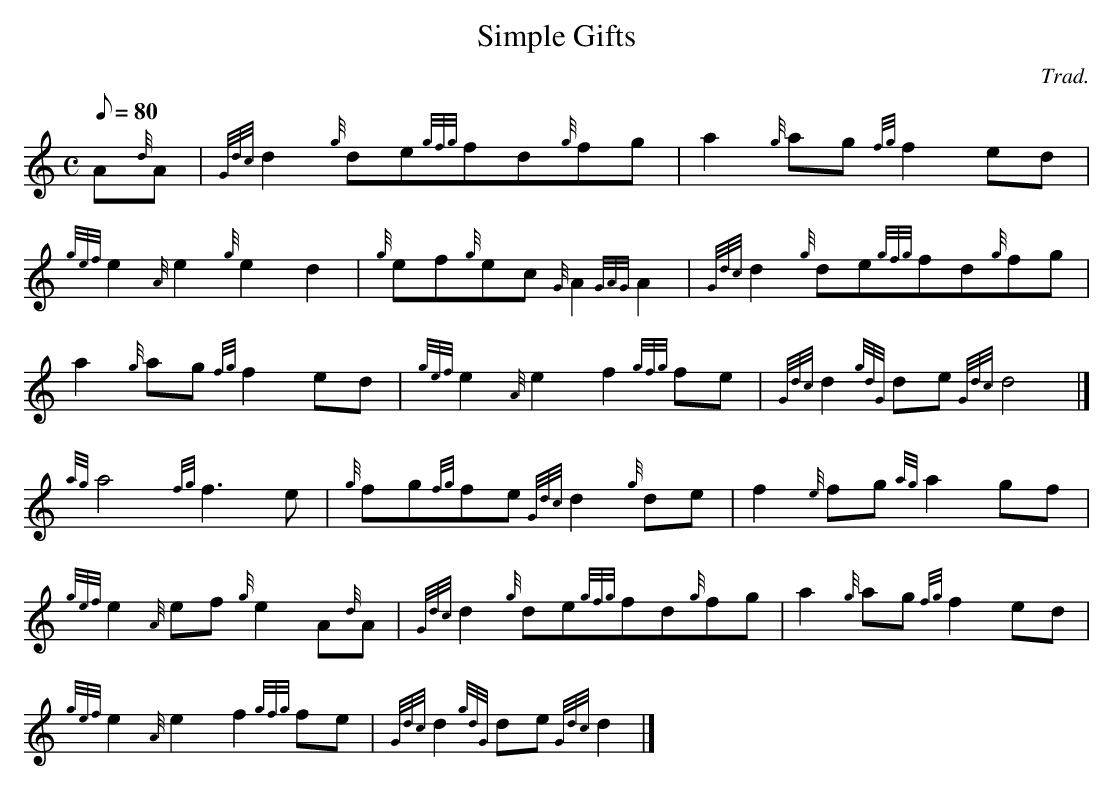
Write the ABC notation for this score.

X:1
T:Simple Gifts
M:C
L:1/8
Q:80
C:Trad.
K:HP
A{d}A | \
{Gdc}d2{g}de{gfg}fd{g}fg | \
a2{g}ag{fg}f2ed |
{gef}e2{A}e2{g}e2d2 | \
{g}ef{g}ec{G}A2{GAG}A2 | \
{Gdc}d2{g}de{gfg}fd{g}fg |
a2{g}ag{fg}f2ed | \
{gef}e2{A}e2f2{gfg}fe | \
{Gdc}d2{gdG}de{Gdc}d4|]
{ag}a4{fg}f3e | \
{g}fg{fg}fe{Gdc}d2{g}de | \
f2{e}fg{ag}a2gf |
{gef}e2{A}ef{g}e2A{d}A | \
{Gdc}d2{g}de{gfg}fd{g}fg | \
a2{g}ag{fg}f2ed |
{gef}e2{A}e2f2{gfg}fe | \
{Gdc}d2{gdG}de{Gdc}d2|]
